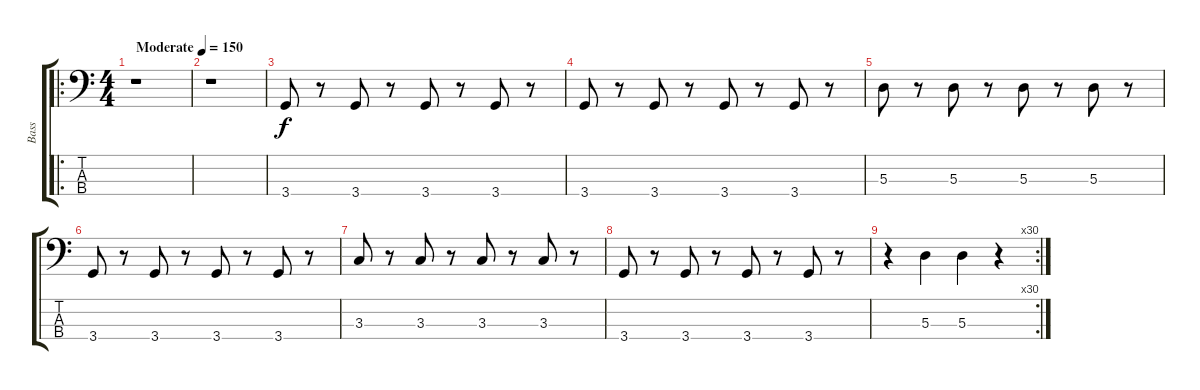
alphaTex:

\track ("Bass" "Bass") {instrument synthbass1}
\staff {score tabs}
\tuning (G2 D2 A1 E1) {hide}
\ro
\ts (4 4)
\tempo (150 "Moderate")
\clef f4
\ks c
r.1{dy f instrument synthbass1} |
r.1 |
3.4.8 r.8 3.4.8 r.8 3.4.8 r.8 3.4.8 r.8 |
3.4.8 r.8 3.4.8 r.8 3.4.8 r.8 3.4.8 r.8 |
5.3.8 r.8 5.3.8 r.8 5.3.8 r.8 5.3.8 r.8 |
3.4.8 r.8 3.4.8 r.8 3.4.8 r.8 3.4.8 r.8 |
3.3.8 r.8 3.3.8 r.8 3.3.8 r.8 3.3.8 r.8 |
3.4.8 r.8 3.4.8 r.8 3.4.8 r.8 3.4.8 r.8 |
\rc 30
r.4 5.3.4 5.3.4 r.4
